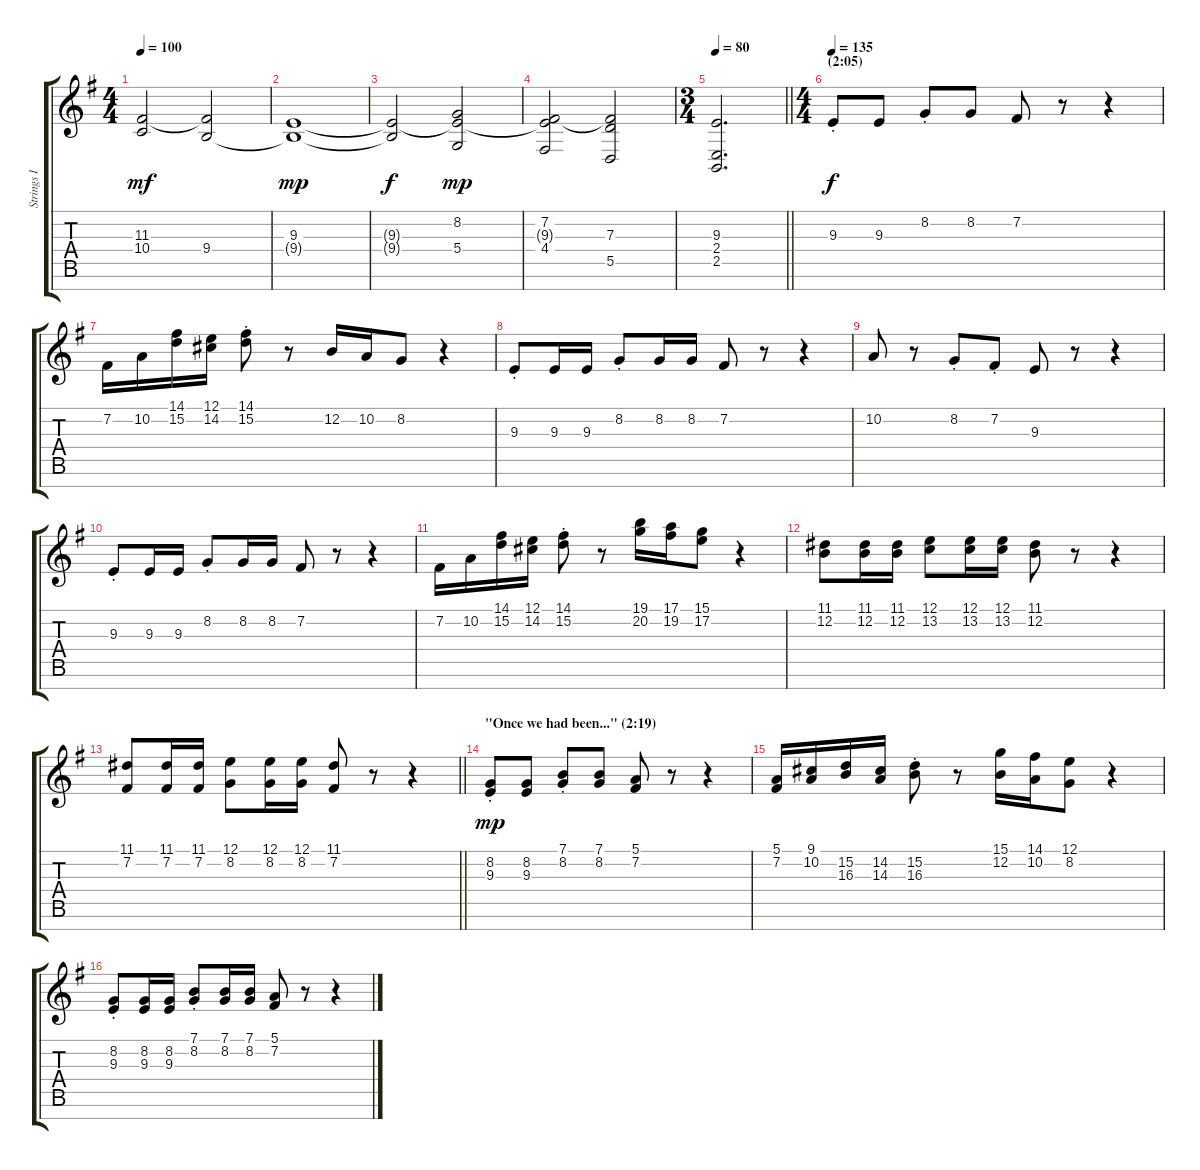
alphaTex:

\track ("Strings I" "Strings I") {instrument stringensemble1}
\staff {score tabs}
\tuning (E4 B3 G3 D3 A2 E2 B1) {hide}
\ts (4 4)
\tempo 100
\clef g2
\ks eminor
(11.3{t} 10.4).2{dy mf} (11.3{t} 9.4).2 |
(9.3 9.4{t}).1{dy mp} |
(9.3{t} 9.4{t}).2{dy f} (8.2 9.3{t} 5.4).2{dy mp} |
(7.2 9.3{t} 4.4).2 (7.2{t} 7.3 5.5).2 |
\ts (3 4)
\tempo 80
\barLineRight lightlight
(9.3 2.4 2.5).2{d} |
\ts (4 4)
\section ("" "(2:05)")
\tempo 135
9.3{st}.8{dy f instrument stringensemble1} 9.3.8 8.2{st}.8 8.2.8 7.2.8 r.8 r.4 |
7.2.16 10.2.16 (14.1 15.2).16 (12.1 14.2).16 (14.1{st} 15.2{st}).8 r.8 12.2.16 10.2.16 8.2.8 r.4 |
9.3{st}.8 9.3.16 9.3.16 8.2{st}.8 8.2.16 8.2.16 7.2.8 r.8 r.4 |
10.2.8 r.8 8.2{st}.8 7.2{st}.8 9.3.8 r.8 r.4 |
9.3{st}.8 9.3.16 9.3.16 8.2{st}.8 8.2.16 8.2.16 7.2.8 r.8 r.4 |
7.2.16 10.2.16 (14.1 15.2).16 (12.1 14.2).16 (14.1{st} 15.2{st}).8 r.8 (19.1 20.2).16 (17.1 19.2).16 (15.1 17.2).8 r.4 |
(11.1 12.2).8 (11.1 12.2).16 (11.1 12.2).16 (12.1 13.2).8 (12.1 13.2).16 (12.1 13.2).16 (11.1 12.2).8 r.8 r.4 |
\barLineRight lightlight
(11.1 7.2).8 (11.1 7.2).16 (11.1 7.2).16 (12.1 8.2).8 (12.1 8.2).16 (12.1 8.2).16 (11.1 7.2).8 r.8 r.4 |
\section ("" "\"Once we had been...\" (2:19)")
(8.2 9.3{st}).8{dy mp} (8.2 9.3).8 (7.1 8.2{st}).8 (7.1 8.2).8 (5.1 7.2).8 r.8 r.4 |
(5.1 7.2).16 (9.1 10.2).16 (15.2 16.3).16 (14.2 14.3).16 (15.2{st} 16.3{st}).8 r.8 (15.1 12.2).16 (14.1 10.2).16 (12.1 8.2).8 r.4 |
(8.2{st} 9.3{st}).8 (8.2 9.3).16 (8.2 9.3).16 (7.1{st} 8.2{st}).8 (7.1 8.2).16 (7.1 8.2).16 (5.1 7.2).8 r.8 r.4
